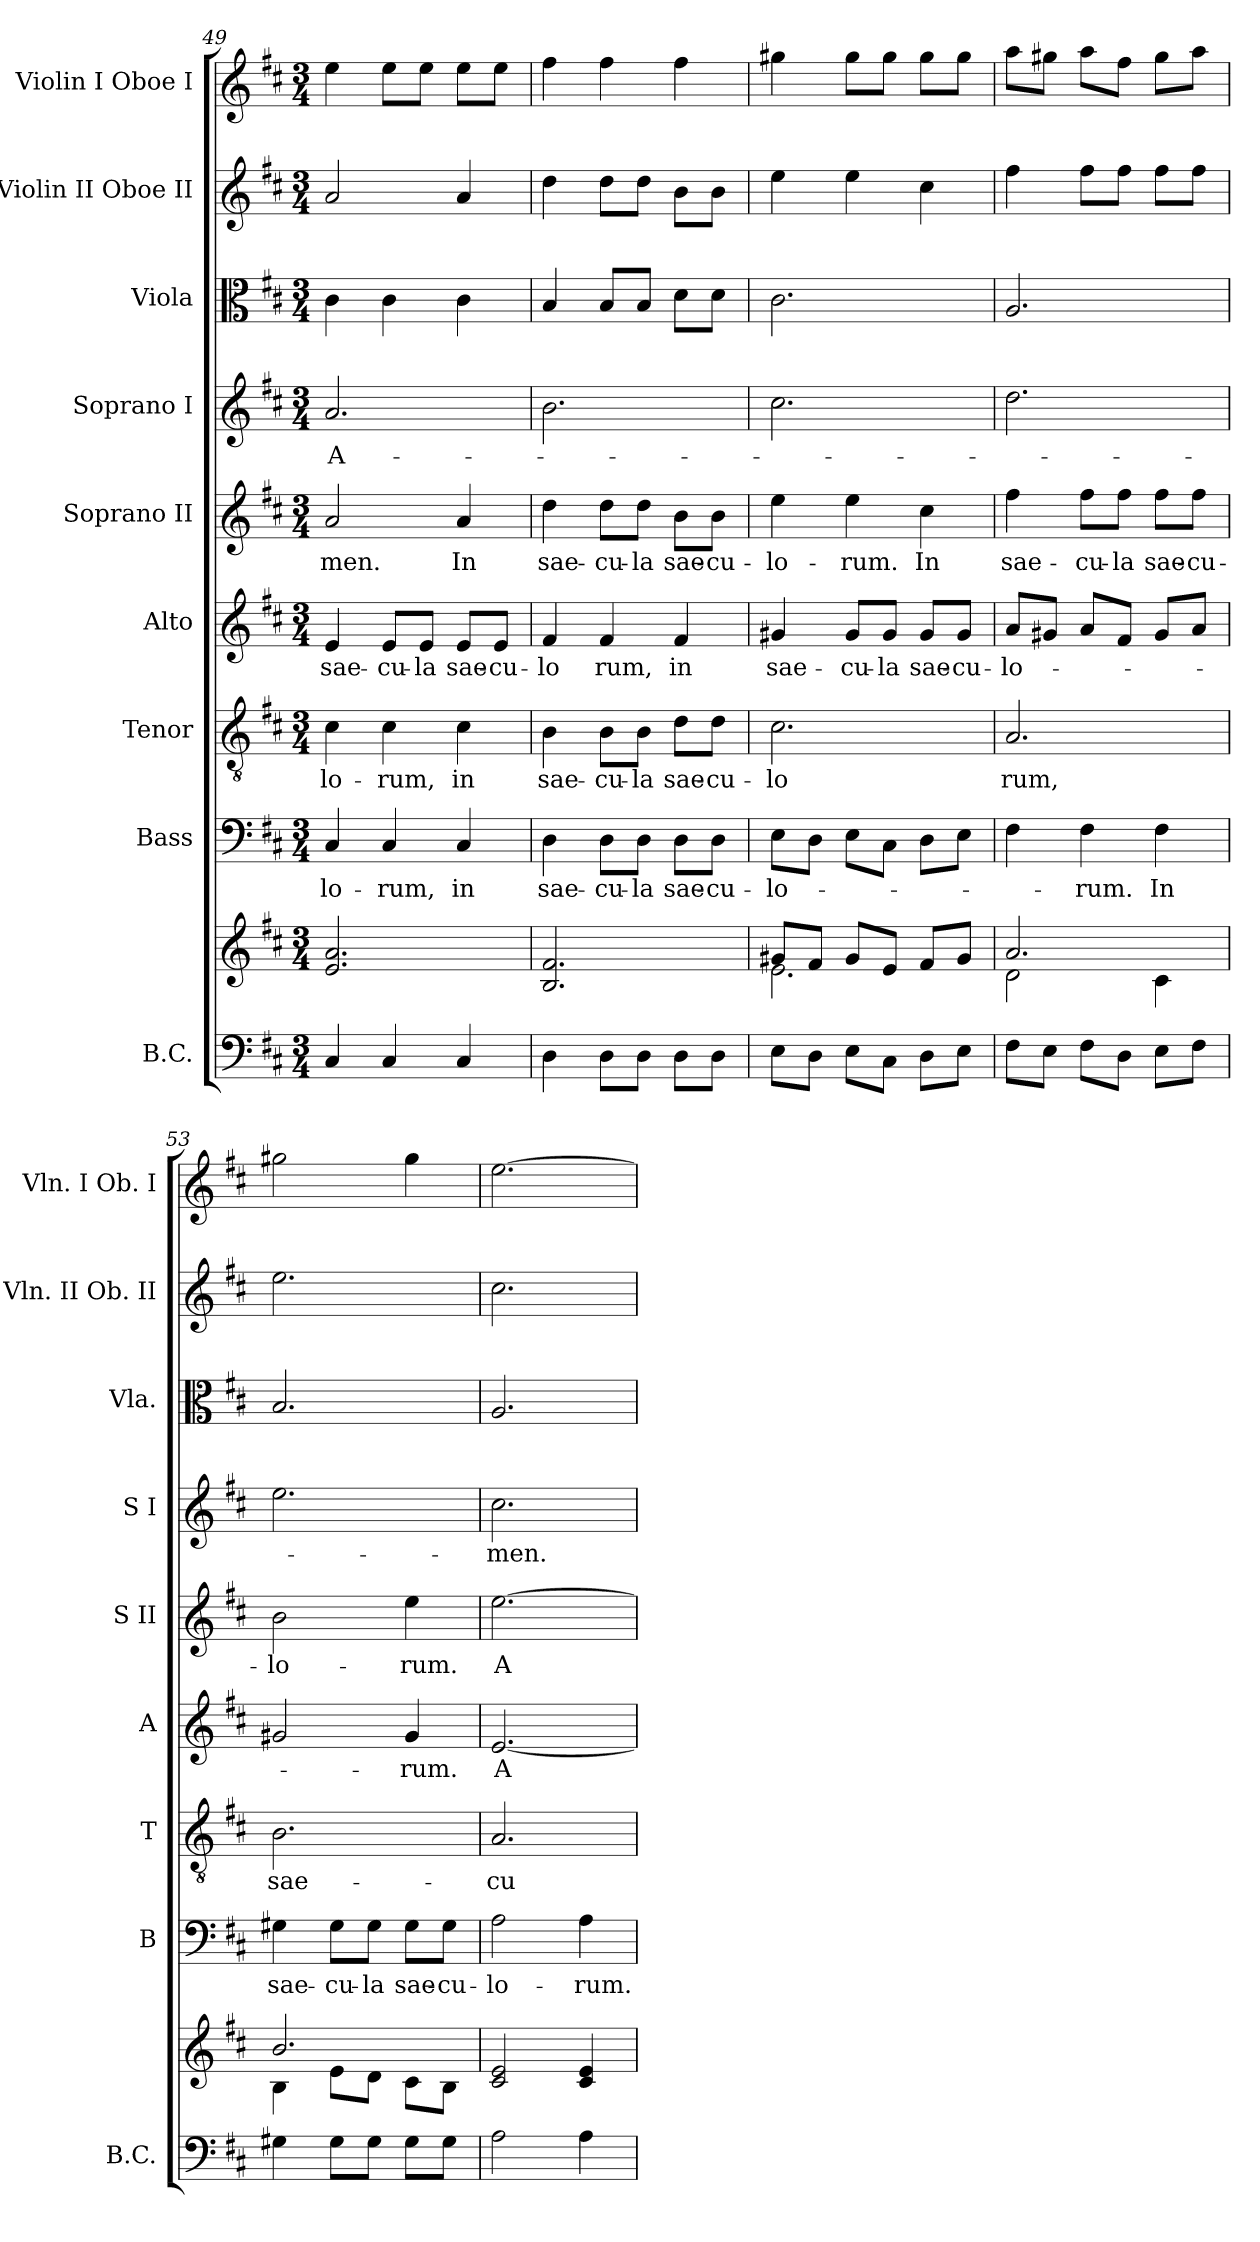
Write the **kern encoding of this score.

**kern	**kern	**kern	**text	**kern	**text	**kern	**text	**kern	**text	**kern	**text	**kern	**kern	**kern
*part9	*part9	*part8	*part8	*part7	*part7	*part6	*part6	*part5	*part5	*part4	*part4	*part3	*part2	*part1
*staff10	*staff9	*staff8	*staff8	*staff7	*staff7	*staff6	*staff6	*staff5	*staff5	*staff4	*staff4	*staff3	*staff2	*staff1
*I"B.C.	*	*I"Bass	*	*I"Tenor	*	*I"Alto	*	*I"Soprano II	*	*I"Soprano I	*	*I"Viola	*I"Violin II Oboe II	*I"Violin I Oboe I
*I'B.C.	*	*I'B	*	*I'T	*	*I'A	*	*I'S II	*	*I'S I	*	*I'Vla.	*I'Vln. II Ob. II	*I'Vln. I Ob. I
*clefF4	*clefG2	*clefF4	*	*clefGv2	*	*clefG2	*	*clefG2	*	*clefG2	*	*clefC3	*clefG2	*clefG2
*k[f#c#]	*k[f#c#]	*k[f#c#]	*	*k[f#c#]	*	*k[f#c#]	*	*k[f#c#]	*	*k[f#c#]	*	*k[f#c#]	*k[f#c#]	*k[f#c#]
*D:	*D:	*D:	*	*D:	*	*D:	*	*D:	*	*D:	*	*D:	*D:	*D:
*M3/4	*M3/4	*M3/4	*	*M3/4	*	*M3/4	*	*M3/4	*	*M3/4	*	*M3/4	*M3/4	*M3/4
=49	=49	=49	=49	=49	=49	=49	=49	=49	=49	=49	=49	=49	=49	=49
!	!	!	!LO:LY:b	!	!LO:LY:b	!	!LO:LY:b	!	!LO:LY:b	!	!LO:LY:b	!	!	!
4C#/	2.e/ 2.a/	4C#/	-lo-	4c#\	-lo-	4e/	sae-	2a/	-men.	2.a/	A-	4c#\	2a/	4ee\
!	!	!	!LO:LY:b	!	!LO:LY:b	!	!LO:LY:b	!	!	!	!	!	!	!
4C#/	.	4C#/	-rum,	4c#\	-rum,	8e/L	-cu-	.	.	.	.	4c#\	.	8ee\L
!	!	!	!	!	!	!	!LO:LY:b	!	!	!	!	!	!	!
.	.	.	.	.	.	8e/J	-la	.	.	.	.	.	.	8ee\J
!	!	!	!LO:LY:b	!	!LO:LY:b	!	!LO:LY:b	!	!LO:LY:b	!	!	!	!	!
4C#/	.	4C#/	in	4c#\	in	8e/L	sae-	4a/	In	.	.	4c#\	4a/	8ee\L
!	!	!	!	!	!	!	!LO:LY:b	!	!	!	!	!	!	!
.	.	.	.	.	.	8e/J	-cu-	.	.	.	.	.	.	8ee\J
=50	=50	=50	=50	=50	=50	=50	=50	=50	=50	=50	=50	=50	=50	=50
!	!	!	!LO:LY:b	!	!LO:LY:b	!	!LO:LY:b	!	!LO:LY:b	!	!	!	!	!
4D\	2.B/ 2.f#/	4D\	sae-	4B\	sae-	4f#/	-lo	4dd\	sae-	2.b\	.	4B/	4dd\	4ff#\
!	!	!	!LO:LY:b	!	!LO:LY:b	!	!LO:LY:b	!	!LO:LY:b	!	!	!	!	!
8D\L	.	8D\L	-cu-	8B\L	-cu-	4f#/	rum,	8dd\L	-cu-	.	.	8B/L	8dd\L	4ff#\
!	!	!	!LO:LY:b	!	!LO:LY:b	!	!	!	!LO:LY:b	!	!	!	!	!
8D\J	.	8D\J	-la	8B\J	-la	.	.	8dd\J	-la	.	.	8B/J	8dd\J	.
!	!	!	!LO:LY:b	!	!LO:LY:b	!	!LO:LY:b	!	!LO:LY:b	!	!	!	!	!
8D\L	.	8D\L	sae-	8d\L	sae-	4f#/	in	8b\L	sae-	.	.	8d\L	8b\L	4ff#\
!	!	!	!LO:LY:b	!	!LO:LY:b	!	!	!	!LO:LY:b	!	!	!	!	!
8D\J	.	8D\J	-cu-	8d\J	-cu-	.	.	8b\J	-cu-	.	.	8d\J	8b\J	.
!!LO:PB:g=z
=51	=51	=51	=51	=51	=51	=51	=51	=51	=51	=51	=51	=51	=51	=51
*	*^	*	*	*	*	*	*	*	*	*	*	*	*	*
!	!	!	!	!LO:LY:b	!	!LO:LY:b	!	!LO:LY:b	!	!LO:LY:b	!	!	!	!	!
8E\L	8g#X/L	2.e\	8E\L	-lo-	2.c#\	-lo	4g#X/	sae-	4ee\	-lo-	2.cc#\	.	2.c#\	4ee\	4gg#X\
8D\J	8f#/J	.	8D\J	.	.	.	.	.	.	.	.	.	.	.	.
!	!	!	!	!	!	!	!	!LO:LY:b	!	!LO:LY:b	!	!	!	!	!
8E\L	8g#/L	.	8E\L	.	.	.	8g#/L	-cu-	4ee\	-rum.	.	.	.	4ee\	8gg#\L
!	!	!	!	!	!	!	!	!LO:LY:b	!	!	!	!	!	!	!
8C#\J	8e/J	.	8C#\J	.	.	.	8g#/J	-la	.	.	.	.	.	.	8gg#\J
!	!	!	!	!	!	!	!	!LO:LY:b	!	!LO:LY:b	!	!	!	!	!
8D\L	8f#/L	.	8D\L	.	.	.	8g#/L	sae-	4cc#\	In	.	.	.	4cc#\	8gg#\L
!	!	!	!	!	!	!	!	!LO:LY:b	!	!	!	!	!	!	!
8E\J	8g#/J	.	8E\J	.	.	.	8g#/J	-cu-	.	.	.	.	.	.	8gg#\J
=52	=52	=52	=52	=52	=52	=52	=52	=52	=52	=52	=52	=52	=52	=52	=52
!	!	!	!	!	!	!LO:LY:b	!	!LO:LY:b	!	!LO:LY:b	!	!	!	!	!
8F#\L	2.a/	2d\	4F#\	.	2.A/	rum,	8a/L	-lo-	4ff#\	sae-	2.dd\	.	2.A/	4ff#\	8aa\L
8E\J	.	.	.	.	.	.	8g#X/J	.	.	.	.	.	.	.	8gg#X\J
!	!	!	!	!LO:LY:b	!	!	!	!	!	!LO:LY:b	!	!	!	!	!
8F#\L	.	.	4F#\	-rum.	.	.	8a/L	.	8ff#\L	-cu-	.	.	.	8ff#\L	8aa\L
!	!	!	!	!	!	!	!	!	!	!LO:LY:b	!	!	!	!	!
8D\J	.	.	.	.	.	.	8f#/J	.	8ff#\J	-la	.	.	.	8ff#\J	8ff#\J
!	!	!	!	!LO:LY:b	!	!	!	!	!	!LO:LY:b	!	!	!	!	!
8E\L	.	4c#\	4F#\	In	.	.	8g#/L	.	8ff#\L	sae-	.	.	.	8ff#\L	8gg#\L
!	!	!	!	!	!	!	!	!	!	!LO:LY:b	!	!	!	!	!
8F#\J	.	.	.	.	.	.	8a/J	.	8ff#\J	-cu-	.	.	.	8ff#\J	8aa\J
=53	=53	=53	=53	=53	=53	=53	=53	=53	=53	=53	=53	=53	=53	=53	=53
!	!	!	!	!LO:LY:b	!	!LO:LY:b	!	!	!	!LO:LY:b	!	!	!	!	!
4G#X\	2.b/	4B\	4G#X\	sae-	2.B\	sae-	2g#X/	.	2b\	-lo-	2.ee\	.	2.B/	2.ee\	2gg#X\
!	!	!	!	!LO:LY:b	!	!	!	!	!	!	!	!	!	!	!
8G#\L	.	8e\L	8G#\L	-cu-	.	.	.	.	.	.	.	.	.	.	.
!	!	!	!	!LO:LY:b	!	!	!	!	!	!	!	!	!	!	!
8G#\J	.	8d\J	8G#\J	-la	.	.	.	.	.	.	.	.	.	.	.
!	!	!	!	!LO:LY:b	!	!	!	!LO:LY:b	!	!LO:LY:b	!	!	!	!	!
8G#\L	.	8c#\L	8G#\L	sae-	.	.	4g#/	-rum.	4ee\	-rum.	.	.	.	.	4gg#\
!	!	!	!	!LO:LY:b	!	!	!	!	!	!	!	!	!	!	!
8G#\J	.	8B\J	8G#\J	-cu-	.	.	.	.	.	.	.	.	.	.	.
=54	=54	=54	=54	=54	=54	=54	=54	=54	=54	=54	=54	=54	=54	=54	=54
!	!	!	!	!LO:LY:b	!	!LO:LY:b	!	!LO:LY:b	!	!LO:LY:b	!	!LO:LY:b	!	!	!
*	*v	*v	*	*	*	*	*	*	*	*	*	*	*	*	*
2A\	2c#/ 2e/	2A\	-lo-	2.A/	-cu-	[2.e/	A-	[2.ee\	A-	2.cc#\	-men.	2.A/	2.cc#\	[2.ee\
!	!	!	!LO:LY:b	!	!	!	!	!	!	!	!	!	!	!
4A\	4c#/ 4e/	4A\	-rum.	.	.	.	.	.	.	.	.	.	.	.
=	=	=	=	=	=	=	=	=	=	=	=	=	=	=
*-	*-	*-	*-	*-	*-	*-	*-	*-	*-	*-	*-	*-	*-	*-
